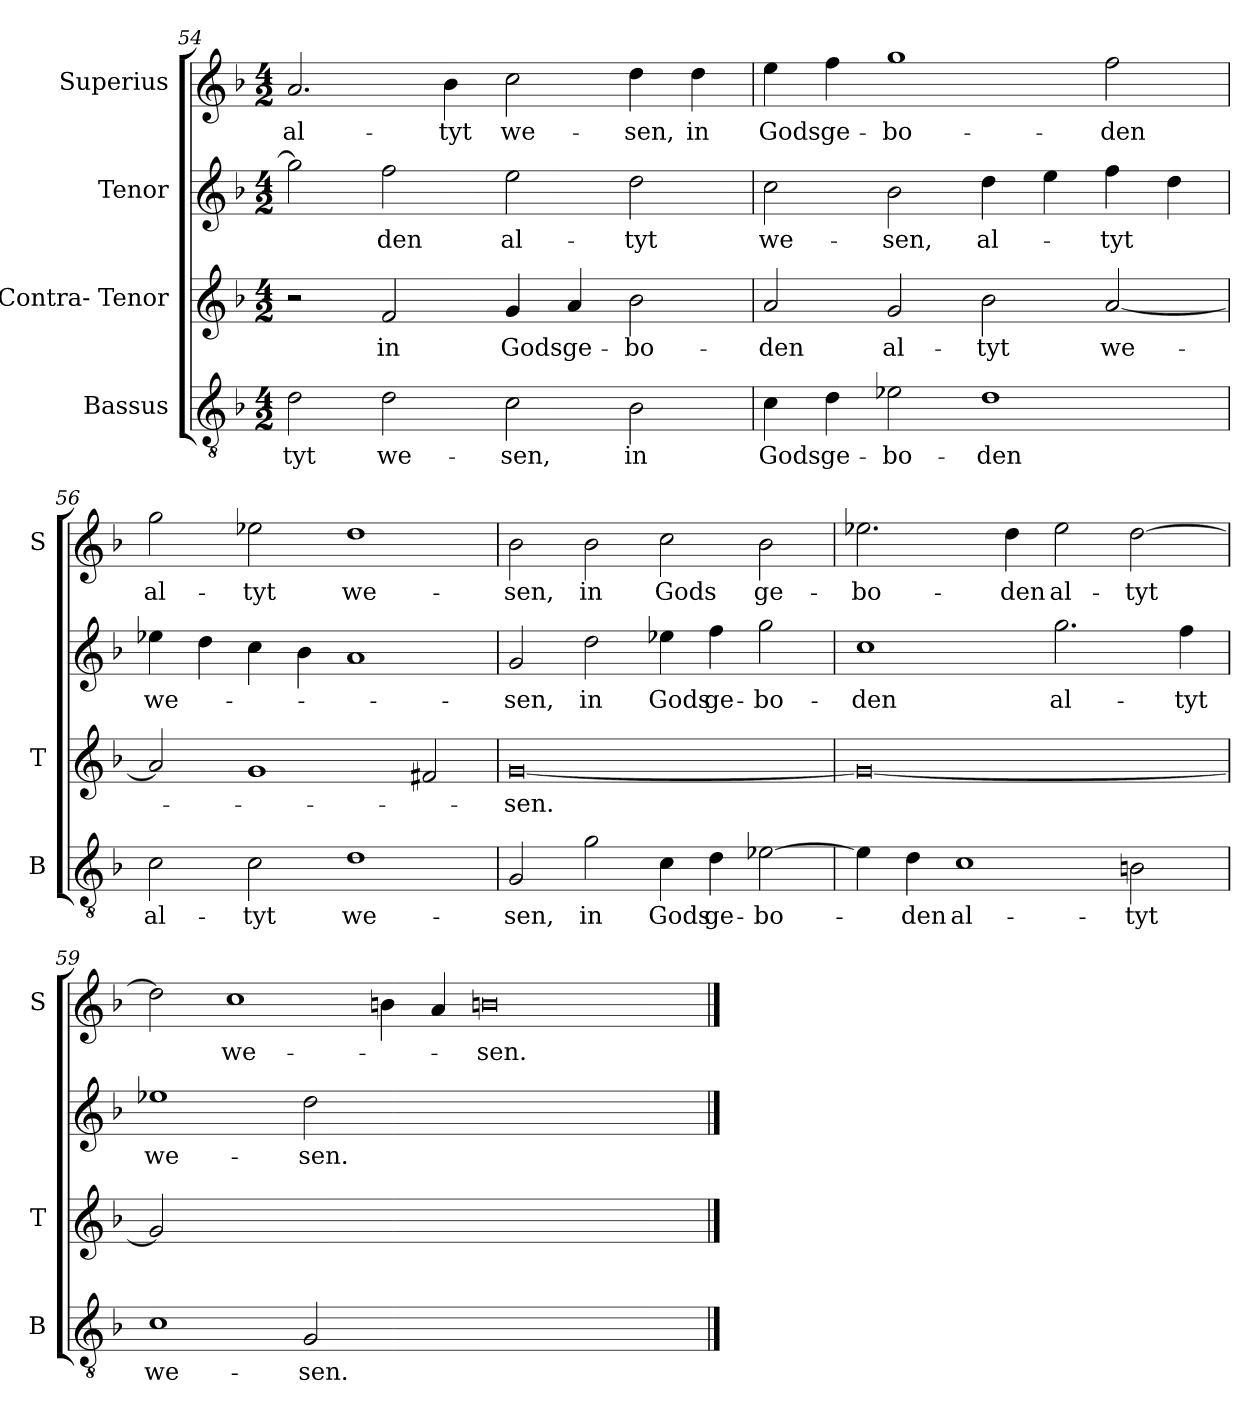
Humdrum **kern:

**kern	**text	**kern	**text	**kern	**text	**kern	**text
*part4	*part4	*part3	*part3	*part2	*part2	*part1	*part1
*staff4	*staff4	*staff3	*staff3	*staff2	*staff2	*staff1	*staff1
*I"Bassus	*	*I"Contra- Tenor	*	*I"Tenor	*	*I"Superius	*
*I'B	*	*I'T	*	*	*	*I'S	*
*clefGv2	*	*clefG2	*	*clefG2	*	*clefG2	*
*k[b-]	*	*k[b-]	*	*k[b-]	*	*k[b-]	*
*F:	*	*F:	*	*F:	*	*F:	*
*M4/2	*	*M4/2	*	*M4/2	*	*M4/2	*
=54	=54	=54	=54	=54	=54	=54	=54
!	!LO:LY:b	!	!	!	!	!	!LO:LY:b
2d\	-tyt	2r	.	2gg\]	.	2.a/	al-
!	!LO:LY:b	!	!LO:LY:b	!	!LO:LY:b	!	!
2d\	we-	2f/	in	2ff\	-den	.	.
!	!	!	!	!	!	!	!LO:LY:b
.	.	.	.	.	.	4b-\	-tyt
!	!LO:LY:b	!	!LO:LY:b	!	!LO:LY:b	!	!LO:LY:b
2c\	-sen,	4g/	Gods	2ee\	al-	2cc\	we-
!	!	!	!LO:LY:b	!	!	!	!
.	.	4a/	ge-	.	.	.	.
!	!LO:LY:b	!	!LO:LY:b	!	!LO:LY:b	!	!LO:LY:b
2B-\	in	2b-\	-bo-	2dd\	-tyt	4dd\	-sen,
!	!	!	!	!	!	!	!LO:LY:b
.	.	.	.	.	.	4dd\	in
=55	=55	=55	=55	=55	=55	=55	=55
!	!LO:LY:b	!	!LO:LY:b	!	!LO:LY:b	!	!LO:LY:b
4c\	Gods	2a/	-den	2cc\	we-	4ee\	Gods
!	!LO:LY:b	!	!	!	!	!	!LO:LY:b
4d\	ge-	.	.	.	.	4ff\	ge-
!	!LO:LY:b	!	!LO:LY:b	!	!LO:LY:b	!	!LO:LY:b
2e-X\	-bo-	2g/	al-	2b-\	-sen,	1gg	-bo-
!	!LO:LY:b	!	!LO:LY:b	!	!LO:LY:b	!	!
1d	-den	2b-\	-tyt	4dd\	al-	.	.
.	.	.	.	4ee\	.	.	.
!	!	!	!LO:LY:b	!	!LO:LY:b	!	!LO:LY:b
.	.	[2a/	we-	4ff\	-tyt	2ff\	-den
.	.	.	.	4dd\	.	.	.
!!LO:LB:g=z
=56	=56	=56	=56	=56	=56	=56	=56
!	!LO:LY:b	!	!	!	!LO:LY:b	!	!LO:LY:b
2c\	al-	2a/]	.	4ee-X\	we-	2gg\	al-
.	.	.	.	4dd\	.	.	.
!	!LO:LY:b	!	!	!	!	!	!LO:LY:b
2c\	-tyt	1g	.	4cc\	.	2ee-X\	-tyt
.	.	.	.	4b-\	.	.	.
!	!LO:LY:b	!	!	!	!	!	!LO:LY:b
1d	we-	.	.	1a	.	1dd	we-
.	.	2f#X/	.	.	.	.	.
=57	=57	=57	=57	=57	=57	=57	=57
!	!LO:LY:b	!	!LO:LY:b	!	!LO:LY:b	!	!LO:LY:b
2G/	-sen,	[0g	-sen.	2g/	-sen,	2b-\	-sen,
!	!LO:LY:b	!	!	!	!LO:LY:b	!	!LO:LY:b
2g\	in	.	.	2dd\	in	2b-\	in
!	!LO:LY:b	!	!	!	!LO:LY:b	!	!LO:LY:b
4c\	Gods	.	.	4ee-X\	Gods	2cc\	Gods
!	!LO:LY:b	!	!	!	!LO:LY:b	!	!
4d\	ge-	.	.	4ff\	ge-	.	.
!	!LO:LY:b	!	!	!	!LO:LY:b	!	!LO:LY:b
[2e-X\	-bo-	.	.	2gg\	-bo-	2b-\	ge-
=58	=58	=58	=58	=58	=58	=58	=58
!	!	!	!	!	!LO:LY:b	!	!LO:LY:b
4e-\]	.	0g_	.	1cc	-den	2.ee-X\	-bo-
!	!LO:LY:b	!	!	!	!	!	!
4d\	-den	.	.	.	.	.	.
!	!LO:LY:b	!	!	!	!	!	!
1c	al-	.	.	.	.	.	.
!	!	!	!	!	!	!	!LO:LY:b
.	.	.	.	.	.	4dd\	-den
!	!	!	!	!	!LO:LY:b	!	!LO:LY:b
.	.	.	.	2.gg\	al-	2ee-\	al-
!	!LO:LY:b	!	!	!	!	!	!LO:LY:b
2Bn\	-tyt	.	.	.	.	[2dd\	-tyt
!	!	!	!	!	!LO:LY:b	!	!
.	.	.	.	4ff\	-tyt	.	.
=59	=59	=59	=59	=59	=59	=59	=59
!	!LO:LY:b	!	!	!	!LO:LY:b	!	!
1c	we-	2g/]	.	1ee-X	we-	2dd\]	.
!	!	!	!	!	!	!	!LO:LY:b
.	.	1.ryy	.	.	.	1cc	we-
!	!LO:LY:b	!	!	!	!LO:LY:b	!	!
2G/	-sen.	.	.	2dd\	-sen.	.	.
2ryy	.	.	.	2ryy	.	4bn\	.
.	.	.	.	.	.	4a/	.
!	!	!	!	!	!	!	!LO:LY:b
2ryy	.	0ryy	.	2ryy	.	0bn	-sen.
1.ryy	.	.	.	1.ryy	.	.	.
==	==	==	==	==	==	==	==
*-	*-	*-	*-	*-	*-	*-	*-
